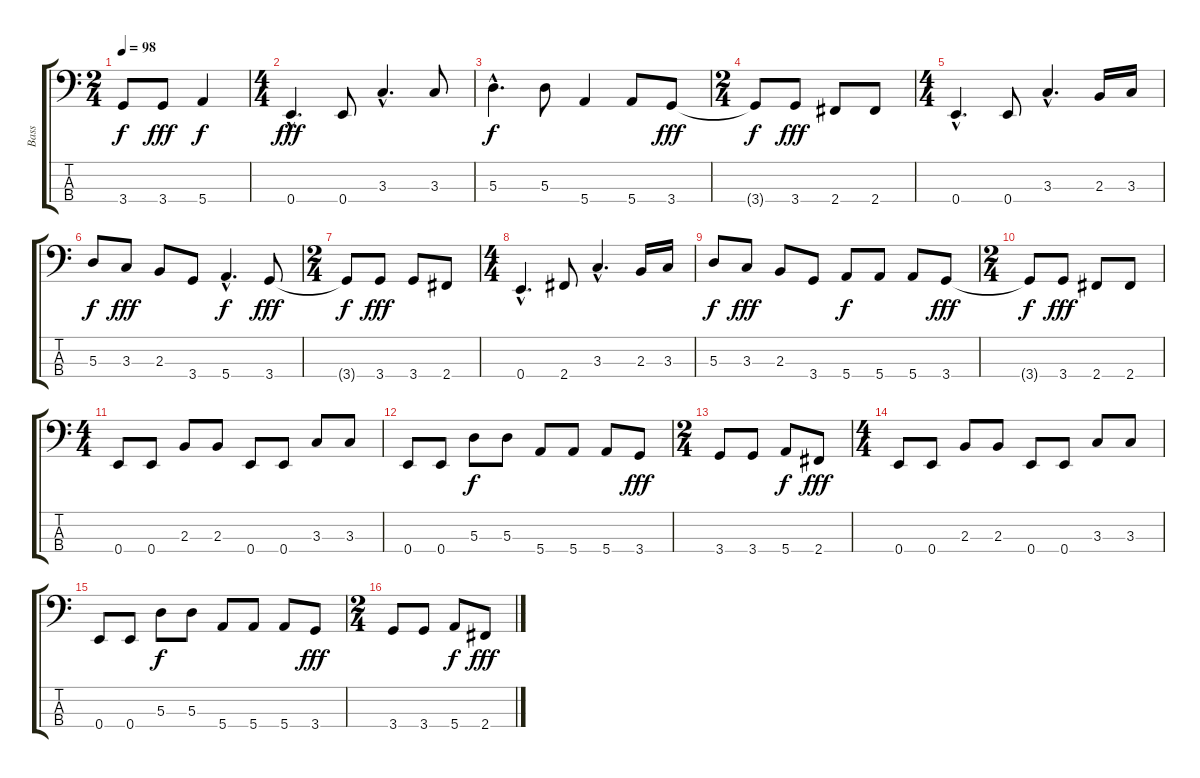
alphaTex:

\track ("Bass" "Bass") {instrument electricbassfinger}
\staff {score tabs}
\tuning (G2 D2 A1 E1) {hide}
\ts (2 4)
\tempo 98
\clef f4
\ks c
3.4{t}.8{dy f} 3.4.8{dy fff} 5.4.4{dy f} |
\ts (4 4)
0.4{hac}.4{d dy fff} 0.4.8 3.3{hac}.4{d} 3.3.8 |
5.3{hac}.4{d dy f} 5.3.8 5.4.4 5.4.8 3.4.8{dy fff} |
\ts (2 4)
3.4{t}.8{dy f} 3.4.8{dy fff} 2.4.8 2.4.8 |
\ts (4 4)
0.4{hac}.4{d} 0.4.8 3.3{hac}.4{d} 2.3.16 3.3.16 |
5.3.8{dy f} 3.3.8{dy fff} 2.3.8 3.4.8 5.4{hac}.4{d dy f} 3.4.8{dy fff} |
\ts (2 4)
3.4{t}.8{dy f} 3.4.8{dy fff} 3.4.8 2.4.8 |
\ts (4 4)
0.4{hac}.4{d} 2.4.8 3.3{hac}.4{d} 2.3.16 3.3.16 |
5.3.8{dy f} 3.3.8{dy fff} 2.3.8 3.4.8 5.4.8{dy f} 5.4.8 5.4.8 3.4.8{dy fff} |
\ts (2 4)
3.4{t}.8{dy f} 3.4.8{dy fff} 2.4.8 2.4.8 |
\ts (4 4)
0.4.8 0.4.8 2.3.8 2.3.8 0.4.8 0.4.8 3.3.8 3.3.8 |
0.4.8 0.4.8 5.3.8{dy f} 5.3.8 5.4.8 5.4.8 5.4.8 3.4.8{dy fff} |
\ts (2 4)
3.4.8 3.4.8 5.4.8{dy f} 2.4.8{dy fff} |
\ts (4 4)
0.4.8 0.4.8 2.3.8 2.3.8 0.4.8 0.4.8 3.3.8 3.3.8 |
0.4.8 0.4.8 5.3.8{dy f} 5.3.8 5.4.8 5.4.8 5.4.8 3.4.8{dy fff} |
\ts (2 4)
3.4.8 3.4.8 5.4.8{dy f} 2.4.8{dy fff}
